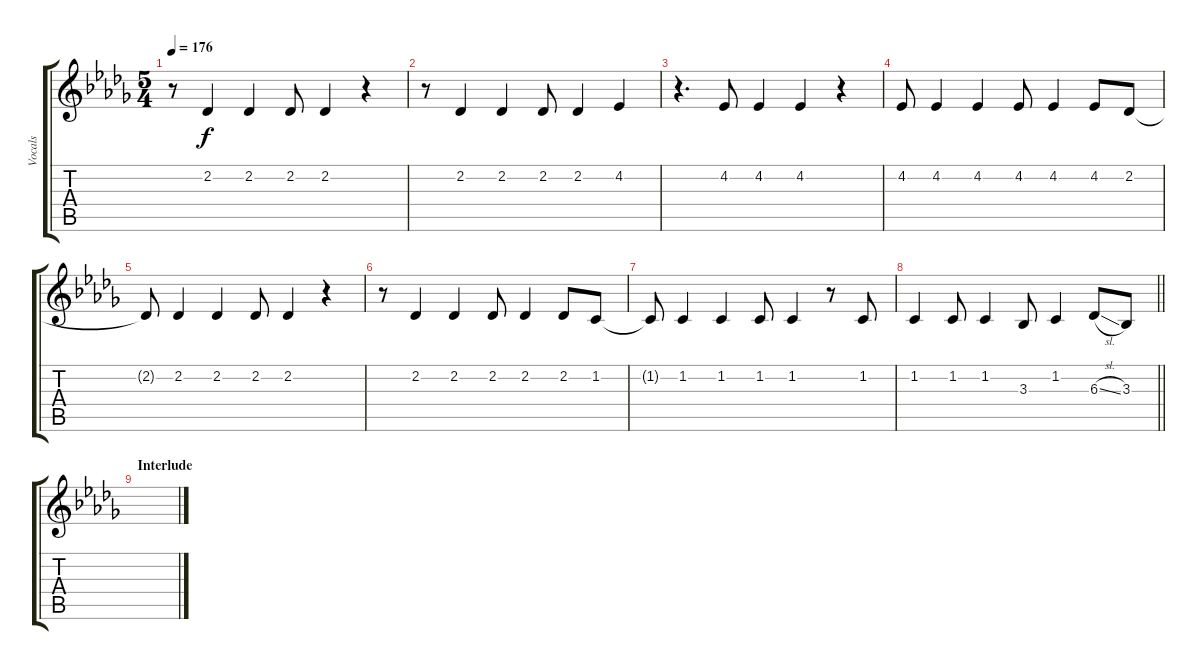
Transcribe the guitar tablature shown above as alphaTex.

\track ("Vocals" "Vocals") {instrument altosax}
\staff {score tabs}
\tuning (E4 B3 G3 D3 A2 E2) {hide}
\ts (5 4)
\tempo 176
\clef g2
\ks db
r.8{dy f} 2.2.4 2.2.4 2.2.8 2.2.4 r.4 |
r.8 2.2.4 2.2.4 2.2.8 2.2.4 4.2.4 |
r.4{d} 4.2.8 4.2.4 4.2.4 r.4 |
4.2.8 4.2.4 4.2.4 4.2.8 4.2.4 4.2.8 2.2.8 |
2.2{t}.8 2.2.4 2.2.4 2.2.8 2.2.4 r.4 |
r.8 2.2.4 2.2.4 2.2.8 2.2.4 2.2.8 1.2.8 |
1.2{t}.8 1.2.4 1.2.4 1.2.8 1.2.4 r.8 1.2.8 |
\barLineRight lightlight
1.2.4 1.2.8 1.2.4 3.3.8 1.2.4 6.3{sl}.8 3.3.8 |
\section ("" "Interlude")
